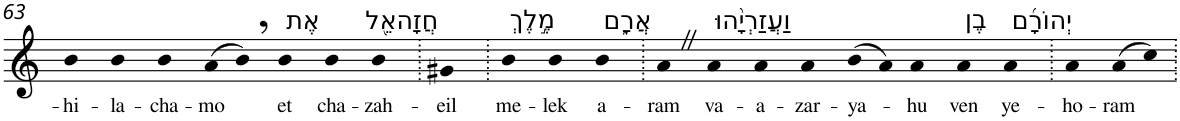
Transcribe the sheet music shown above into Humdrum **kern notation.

**kern	**text
*part1	*part1
*staff1	*staff1
*I"Piano	*
*I'Pno	*
!!LO:PB:g=z
*clefG2	*
*k[]	*
=63	=63
!	!LO:LY:b
4b	-hi-
!	!LO:LY:b
4b	-la-
!	!LO:LY:b
4b	-cha-
!	!LO:LY:b
(>8a	-mo
8b,)	.
!LO:TX:a:t=אֶת	!
!	!LO:LY:b
4b	et
!LO:TX:a:t=חֲזָהאֵ֖ל	!
!	!LO:LY:b
4b	cha-
!	!LO:LY:b
4b	-zah-
=64.	=64.
!	!LO:LY:b
4g#X	-eil
=65.	=65.
!LO:TX:a:t=מֶ֣לֶךְ	!
!	!LO:LY:b
4b	me-
!	!LO:LY:b
4b	-lek
!LO:TX:a:t=אֲרָ֑ם	!
!	!LO:LY:b
4b	a-
=66.	=66.
!	!LO:LY:b
4aZ	-ram
!LO:TX:a:t=וַעֲזַרְיָ֨הוּ	!
!	!LO:LY:b
4a	va-
!	!LO:LY:b
4a	-a-
!	!LO:LY:b
4a	-zar-
!	!LO:LY:b
(>8b	-ya-
8a)	.
!	!LO:LY:b
4a	-hu
!LO:TX:a:t=בֶן	!
!	!LO:LY:b
4a	ven
!LO:TX:a:t=יְהוֹרָ֜ם	!
!	!LO:LY:b
4a	ye-
=67.	=67.
!	!LO:LY:b
4a	-ho-
!	!LO:LY:b
(>8a	-ram
8cc)	.
=.	=.
*-	*-
